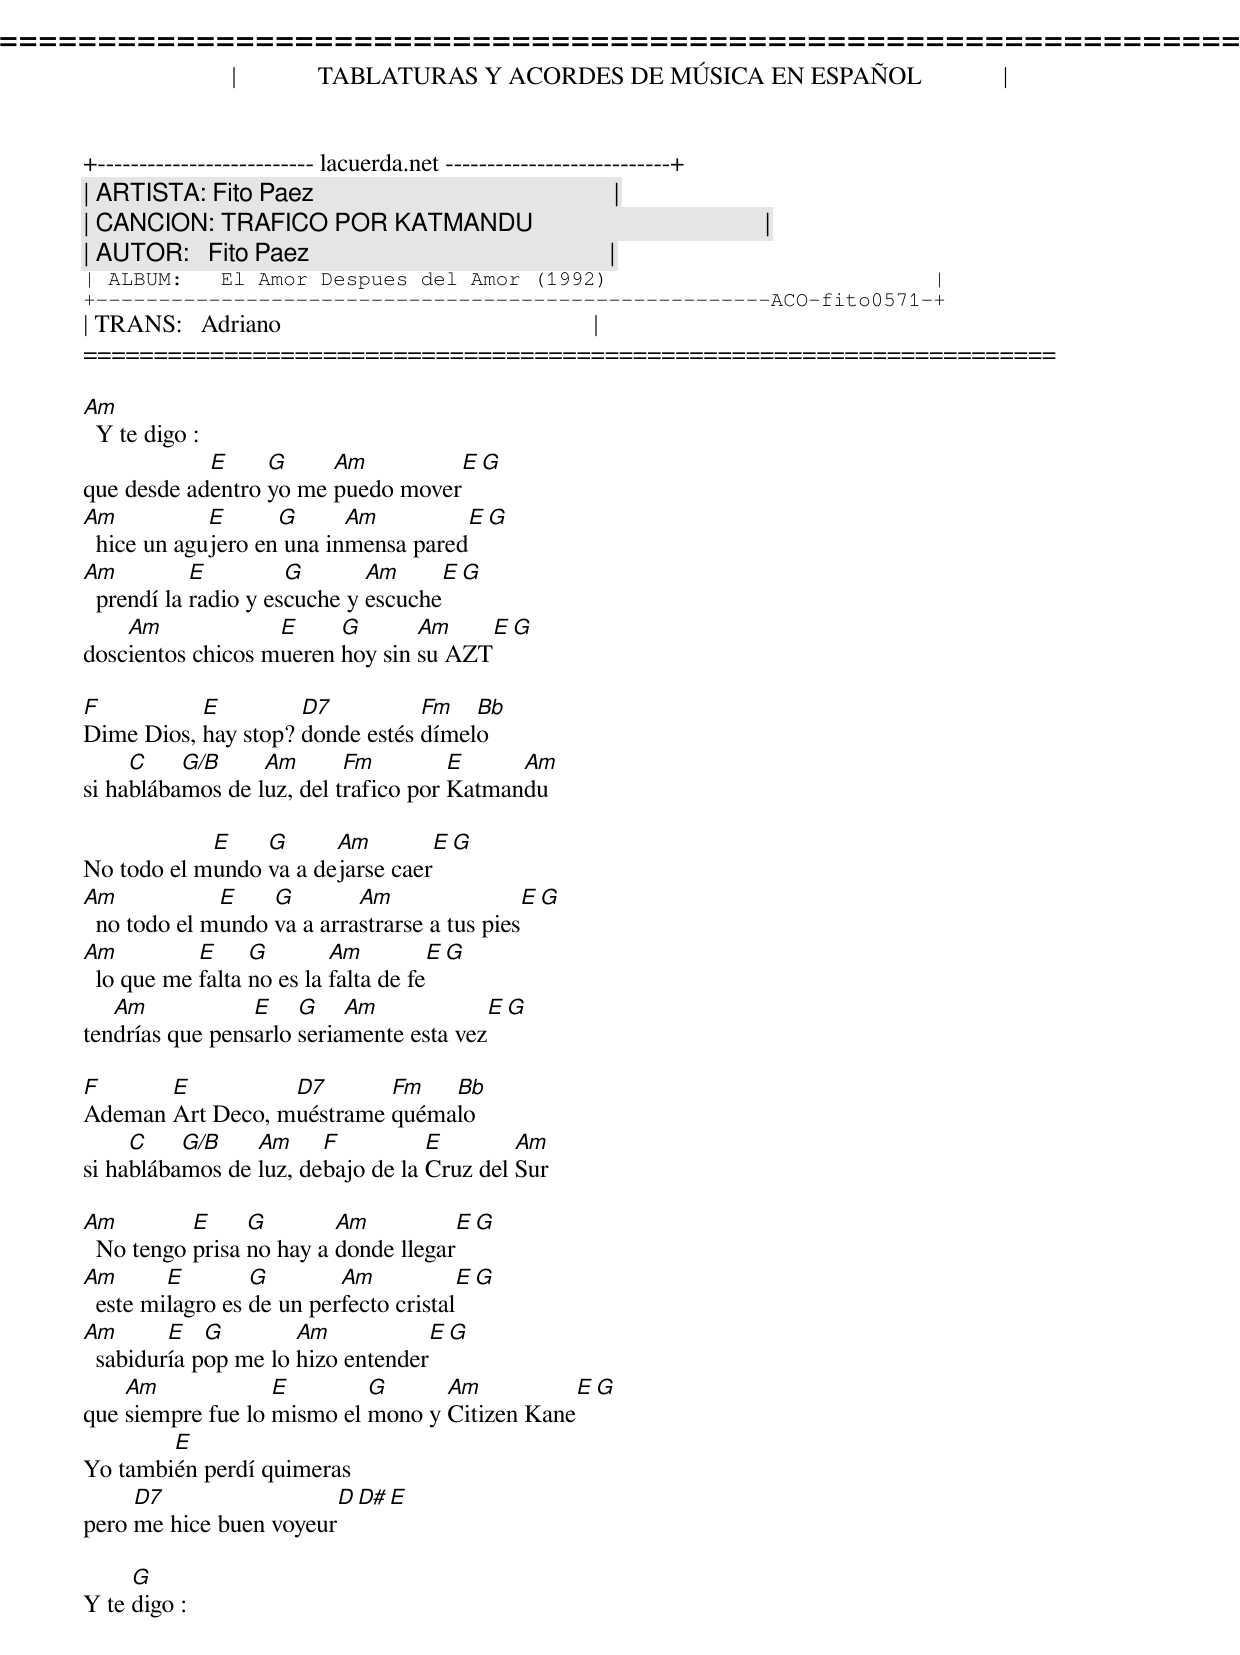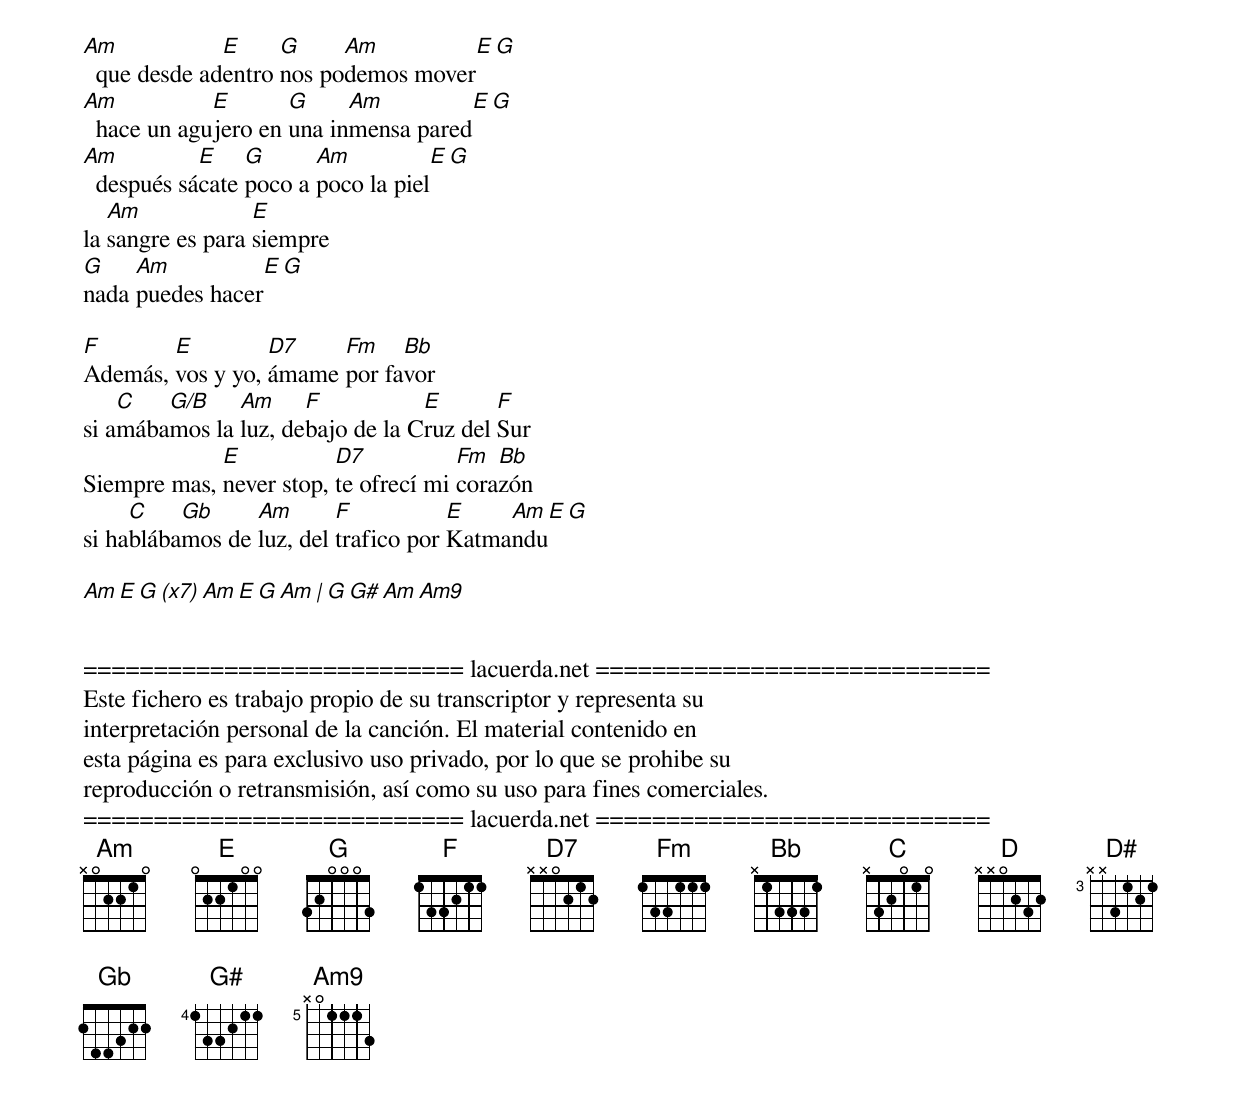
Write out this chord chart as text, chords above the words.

=====================================================================
|             TABLATURAS Y ACORDES DE MÚSICA EN ESPAÑOL             |
+-------------------------- lacuerda.net ---------------------------+
| ARTISTA: Fito Paez                                                |
| CANCION: TRAFICO POR KATMANDU                                     |
| AUTOR:   Fito Paez                                                |
| ALBUM:   El Amor Despues del Amor (1992)                          |
+------------------------------------------------------ACO-fito0571-+
| TRANS:   Adriano                                                  |
=====================================================================

Am
  Y te digo :
            E     G     Am           E G
que desde adentro yo me puedo mover
Am           E      G      Am           E G
  hice un agujero en una inmensa pared
Am          E         G       Am       E G
  prendí la radio y escuche y escuche
    Am             E     G       Am      E G
doscientos chicos mueren hoy sin su AZT

F          E         D7          Fm   Bb
Dime Dios, hay stop? donde estés dímelo
     C    G/B     Am       Fm         E     Am
si hablábamos de luz, del trafico por Katmandu

            E    G      Am          E G
No todo el mundo va a dejarse caer
Am            E    G        Am                  E G
  no todo el mundo va a arrastrarse a tus pies
Am          E     G        Am           E G
  lo que me falta no es la falta de fe
   Am            E    G    Am              E G
tendrías que pensarlo seriamente esta vez

F      E          D7       Fm   Bb
Ademan Art Deco, muéstrame quémalo
     C    G/B    Am     F          E        Am
si hablábamos de luz, debajo de la Cruz del Sur

Am         E     G        Am            E G
  No tengo prisa no hay a donde llegar
Am       E        G        Am             E G
  este milagro es de un perfecto cristal
Am       E   G        Am             E G
  sabiduría pop me lo hizo entender
    Am             E        G      Am            E G
que siempre fue lo mismo el mono y Citizen Kane
        E
Yo también perdí quimeras
     D7                 D D# E
pero me hice buen voyeur

     G
Y te digo :
Am            E     G     Am           E G
  que desde adentro nos podemos mover
Am           E       G     Am           E G
  hace un agujero en una inmensa pared
Am          E    G      Am           E G
  después sácate poco a poco la piel
   Am             E
la sangre es para siempre
G    Am            E G
nada puedes hacer

F       E         D7    Fm    Bb
Además, vos y yo, ámame por favor
    C   G/B    Am     F           E       F
si amábamos la luz, debajo de la Cruz del Sur
             E           D7           Fm  Bb
Siempre mas, never stop, te ofrecí mi corazón
     C    Gb     Am       F           E    Am   E G
si hablábamos de luz, del trafico por Katmandu

Am  E G (x7) Am  E  G  Am | G  G#  Am  Am9


=========================== lacuerda.net ============================
Este fichero es trabajo propio de su transcriptor y representa su
interpretación personal de la canción. El material contenido en
esta página es para exclusivo uso privado, por lo que se prohibe su
reproducción o retransmisión, así como su uso para fines comerciales.
=========================== lacuerda.net ============================
